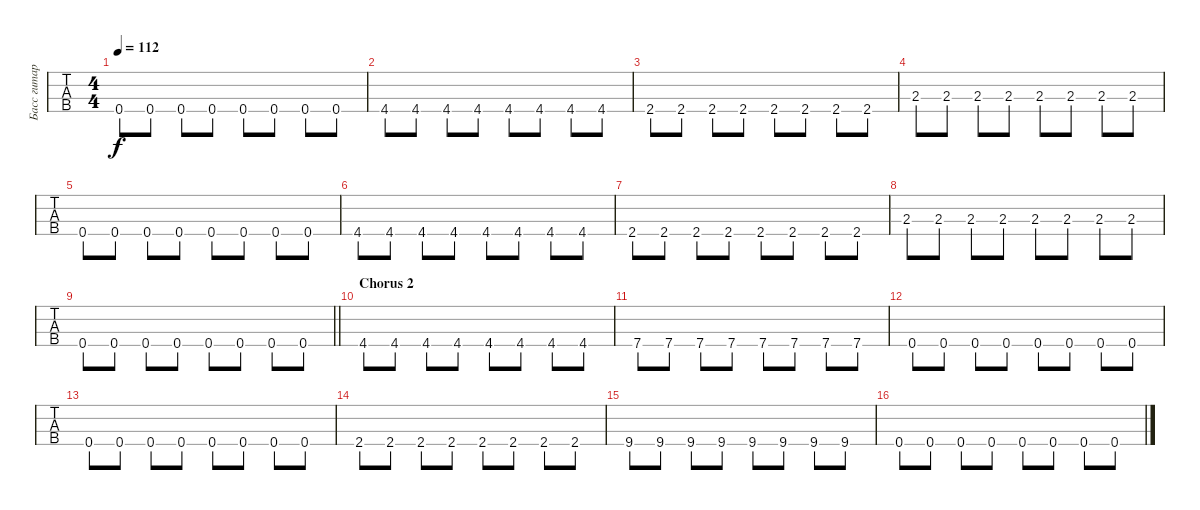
\track ("Басс гитара" "Басс гитар") {instrument electricbassfinger}
\staff {tabs}
\tuning (G2 D2 A1 D1) {hide}
\ts (4 4)
\tempo 112
\clef f4
\ks c
0.4.8{dy f} 0.4.8 0.4.8 0.4.8 0.4.8 0.4.8 0.4.8 0.4.8 |
4.4.8 4.4.8 4.4.8 4.4.8 4.4.8 4.4.8 4.4.8 4.4.8 |
2.4.8 2.4.8 2.4.8 2.4.8 2.4.8 2.4.8 2.4.8 2.4.8 |
2.3.8 2.3.8 2.3.8 2.3.8 2.3.8 2.3.8 2.3.8 2.3.8 |
0.4.8 0.4.8 0.4.8 0.4.8 0.4.8 0.4.8 0.4.8 0.4.8 |
4.4.8 4.4.8 4.4.8 4.4.8 4.4.8 4.4.8 4.4.8 4.4.8 |
2.4.8 2.4.8 2.4.8 2.4.8 2.4.8 2.4.8 2.4.8 2.4.8 |
2.3.8 2.3.8 2.3.8 2.3.8 2.3.8 2.3.8 2.3.8 2.3.8 |
\barLineRight lightlight
0.4.8 0.4.8 0.4.8 0.4.8 0.4.8 0.4.8 0.4.8 0.4.8 |
\section ("" "Chorus 2")
4.4.8 4.4.8 4.4.8 4.4.8 4.4.8 4.4.8 4.4.8 4.4.8 |
7.4.8 7.4.8 7.4.8 7.4.8 7.4.8 7.4.8 7.4.8 7.4.8 |
0.4.8 0.4.8 0.4.8 0.4.8 0.4.8 0.4.8 0.4.8 0.4.8 |
0.4.8 0.4.8 0.4.8 0.4.8 0.4.8 0.4.8 0.4.8 0.4.8 |
2.4.8 2.4.8 2.4.8 2.4.8 2.4.8 2.4.8 2.4.8 2.4.8 |
9.4.8 9.4.8 9.4.8 9.4.8 9.4.8 9.4.8 9.4.8 9.4.8 |
0.4.8 0.4.8 0.4.8 0.4.8 0.4.8 0.4.8 0.4.8 0.4.8
